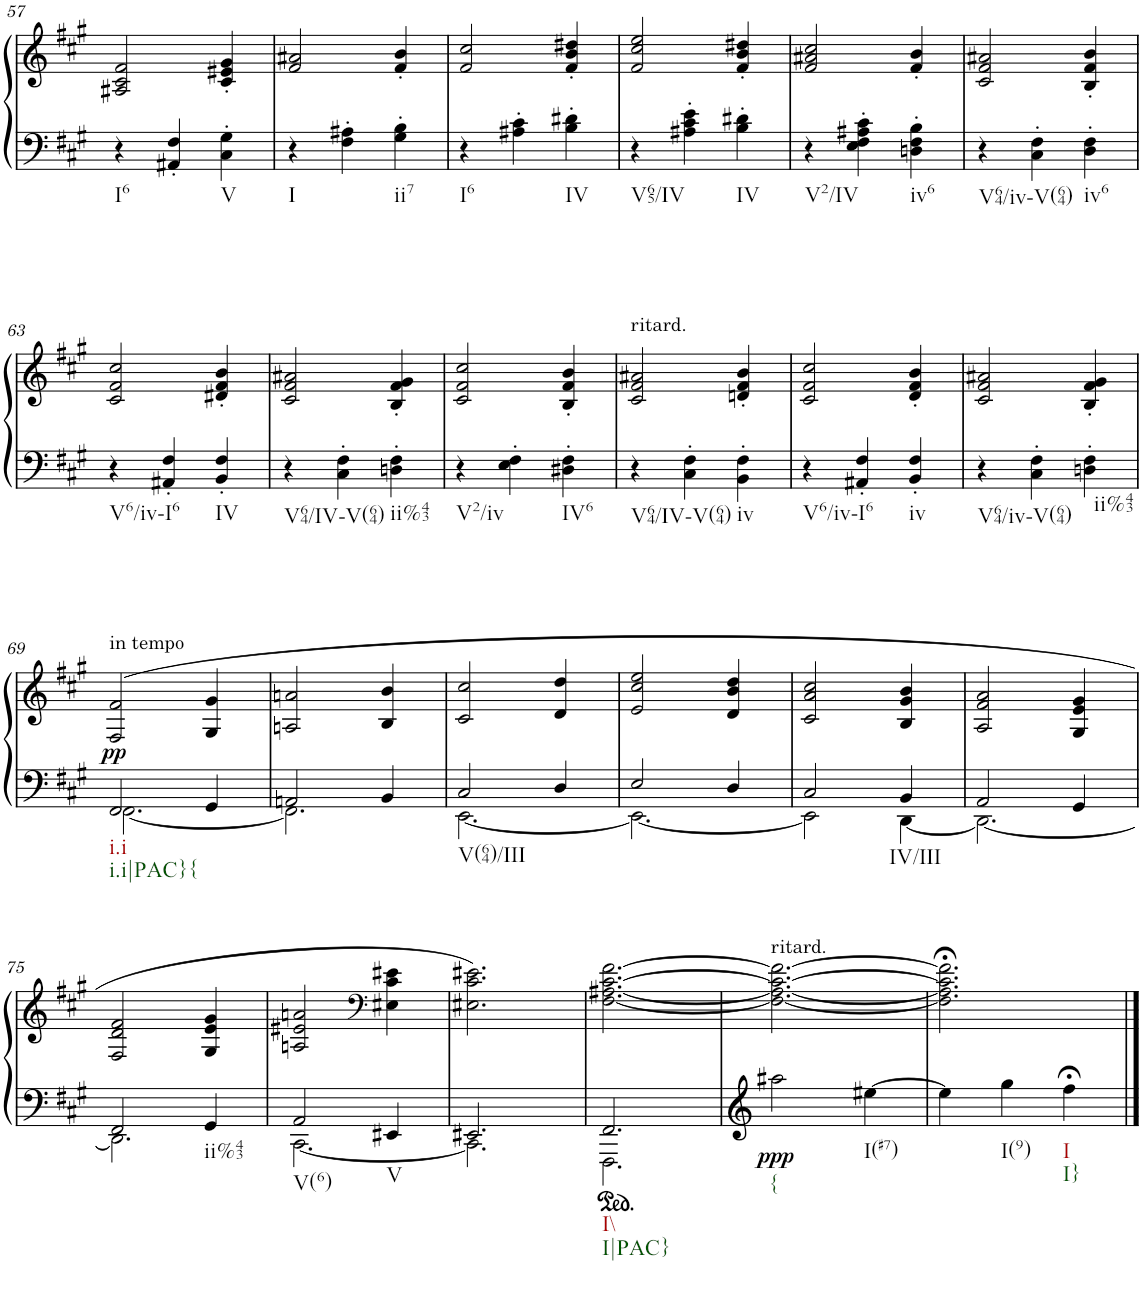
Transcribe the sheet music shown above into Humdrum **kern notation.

**kern	**kern	**dynam
*part1	*part1	*part1
*staff2	*staff1	*staff1/2
*I"Piano	*	*
*I'Pno.	*	*
!!LO:PB:g=z
*clefF4	*clefG2	*
*k[f#c#g#]	*k[f#c#g#]	*
*M3/4	*M3/4	*
=57	=57	=57
!LO:TX:b:t=I6	!	!
4r	2A#X/ 2c#/ 2f#/	.
4AA#X/' 4F#/'	.	.
!LO:TX:b:t=V	!	!
4C#\' 4G#\'	4c#/' 4e#X/' 4g#/'	.
=58	=58	=58
!LO:TX:b:t=I	!	!
4r	2f#/ 2a#X/	.
4F#\' 4A#X\'	.	.
!LO:TX:b:t=ii7	!	!
4G#\' 4B\'	4f#/' 4b/'	.
=59	=59	=59
!LO:TX:b:t=I6	!	!
4r	2f#/ 2cc#/	.
4A#X\' 4c#\'	.	.
!LO:TX:b:t=IV	!	!
4B\' 4d#X\'	4f#/' 4b/' 4dd#X/'	.
=60	=60	=60
!LO:TX:b:t=V65/IV	!	!
4r	2f#/ 2cc#/ 2ee/	.
4A#X\' 4c#\' 4e\'	.	.
!LO:TX:b:t=IV	!	!
4B\' 4d#X\'	4f#/' 4b/' 4dd#X/'	.
=61	=61	=61
!LO:TX:b:t=V2/IV	!	!
4r	2f#/ 2a#X/ 2cc#/	.
4E\' 4F#\' 4A#X\' 4c#\'	.	.
!LO:TX:b:t=iv6	!	!
4Dn\' 4F#\' 4B\'	4f#/' 4b/'	.
=62	=62	=62
!LO:TX:b:t=V64/iv-V(64)	!	!
4r	2c#/ 2f#/ 2a#X/	.
4C#\' 4F#\'	.	.
!LO:TX:b:t=iv6	!	!
4D\' 4F#\'	4B/' 4f#/' 4b/'	.
!!LO:LB:g=z
=63	=63	=63
!LO:TX:b:t=V6/iv-I6	!	!
4r	2c#/ 2f#/ 2cc#/	.
4AA#X/' 4F#/'	.	.
!LO:TX:b:t=IV	!	!
4BB/' 4F#/'	4d#X/' 4f#/' 4b/'	.
=64	=64	=64
!LO:TX:b:t=V64/IV-V(64)	!	!
4r	2c#/ 2f#/ 2a#X/	.
4C#\' 4F#\'	.	.
!LO:TX:b:t=ii%43	!	!
4Dn\' 4F#\'	4B/' 4f#/' 4g#/'	.
=65	=65	=65
!LO:TX:b:t=V2/iv	!	!
4r	2c#/ 2f#/ 2cc#/	.
4E\' 4F#\'	.	.
!LO:TX:b:t=IV6	!	!
4D#X\' 4F#\'	4B/' 4f#/' 4b/'	.
=66	=66	=66
!	!LO:TX:a:t=ritard.	!
!LO:TX:b:t=V64/IV-V(64)	!	!
4r	2c#/ 2f#/ 2a#X/	.
4C#\' 4F#\'	.	.
!LO:TX:b:t=iv	!	!
4BB\' 4F#\'	4dn/' 4f#/' 4b/'	.
=67	=67	=67
!LO:TX:b:t=V6/iv-I6	!	!
4r	2c#/ 2f#/ 2cc#/	.
4AA#X/' 4F#/'	.	.
!LO:TX:b:t=iv	!	!
4BB/' 4F#/'	4d/' 4f#/' 4b/'	.
=68	=68	=68
!LO:TX:b:t=V64/iv-V(64)	!	!
4r	2c#/ 2f#/ 2a#X/	.
4C#\' 4F#\'	.	.
!LO:TX:b:t=ii%43	!	!
4Dn\' 4F#\'	4B/' 4f#/' 4g#/'	.
!!LO:LB:g=z
=69	=69	=69
*^	*	*
!	!	!LO:TX:a:t=in tempo	!
!LO:TX:b:t=i.i	!	!	!
!LO:TX:b:t=i.i|PAC}{	!	!	!
!	!	!	!LO:DY:b
2FF#/	[2.FF#\	(2F#/ 2f#/	pp
4GG#/	.	4G#/ 4g#/	.
=70	=70	=70	=70
2AAn/	2.FF#\]	2An/ 2an/	.
4BB/	.	4B/ 4b/	.
=71	=71	=71	=71
!LO:TX:b:t=V(64)/III	!	!	!
2C#/	[2.EE\	2c#/ 2cc#/	.
4D/	.	4d/ 4dd/	.
=72	=72	=72	=72
2E/	2.EE\_	2e/ 2cc#/ 2ee/	.
4D/	.	4d/ 4b/ 4dd/	.
=73	=73	=73	=73
2C#/	2EE\]	2c#/ 2a/ 2cc#/	.
!LO:TX:b:t=IV/III	!	!	!
4BB/	[4DD\	4B/ 4g#/ 4b/	.
=74	=74	=74	=74
2AA/	2.DD\_	2A/ 2f#/ 2a/	.
4GG#/	.	4G#/ 4e/ 4g#/	.
!!LO:LB:g=z
=75	=75	=75	=75
2FF#/	2.DD\]	2F#/ 2d/ 2f#/	.
!LO:TX:b:t=ii%43	!	!	!
4GG#/	.	4G#/ 4e/ 4g#/	.
=76	=76	=76	=76
!LO:TX:b:t=V(6)	!	!	!
2AA/	[2.CC#\	2An/ 2e#X/ 2an/	.
*	*	*clefF4	*
!LO:TX:b:t=V	!	!	!
4EE#X/	.	4E#X\ 4c#\ 4e#X\	.
=77	=77	=77	=77
2.EE#X/	2.CC#\]	2.E#X\ 2.c#\ 2.e#X\)	.
=78	=78	=78	=78
!LO:TX:b:t=I\\	!	!	!
!LO:TX:b:t=I|PAC}	!	!	!
2.FF#/	2.FFF#\	[2.F#\ [2.A#X\ [2.c#\ [2.f#\	.
=79	=79	=79	=79
!	!	!LO:TX:a:t=ritard.	!
!LO:TX:b:t={	!	!	!
!	!	!	!LO:DY:b=2
*v	*v	*	*
2aa#X\	2.F#\_ 2.A#\_ 2.c#\_ 2.f#\_	ppp
!LO:TX:b:t=I(#7)	!	!
[4ee#X\	.	.
=80	=80	=80
4ee#\]	2.F#\];< 2.A#\];< 2.c#\];< 2.f#\];<	.
!LO:TX:b:t=I(9)	!	!
4gg#\	.	.
!LO:TX:b:t=I	!	!
!LO:TX:b:t=I}	!	!
4ff#;<\	.	.
==	==	==
*-	*-	*-
